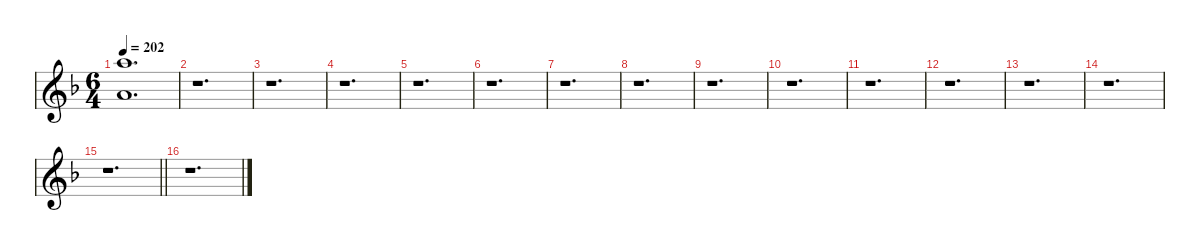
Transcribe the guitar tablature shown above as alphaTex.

\defaultSystemsLayout 4
\hideDynamics
\bracketExtendMode nobrackets
\singleTrackTrackNamePolicy hidden
\multiTrackTrackNamePolicy hidden
\firstSystemTrackNameMode fullname
\firstSystemTrackNameOrientation horizontal
\otherSystemsTrackNameOrientation horizontal
\track ("Piano 1-strings" "Piano 1") {defaultSystemsLayout 8 instrument synthstrings1}
\staff {score}
\tuning (E4 A3 F3 D3 A2 D2)
\ts (6 4)
\tempo 202
\clef g2
\ks dminor
(17.1{t acc forcenatural} 16.3{t acc forcenatural}).1{d dy f beam Down} |
r.1{d beam Down} |
r.1{d beam Down} |
r.1{d beam Down} |
r.1{d beam Down} |
r.1{d beam Down} |
r.1{d beam Down} |
r.1{d beam Down} |
r.1{d beam Down} |
r.1{d beam Down} |
r.1{d beam Down} |
r.1{d beam Down} |
r.1{d beam Down} |
r.1{d beam Down} |
\barLineRight lightlight
r.1{d beam Down} |
r.1{d beam Down}
